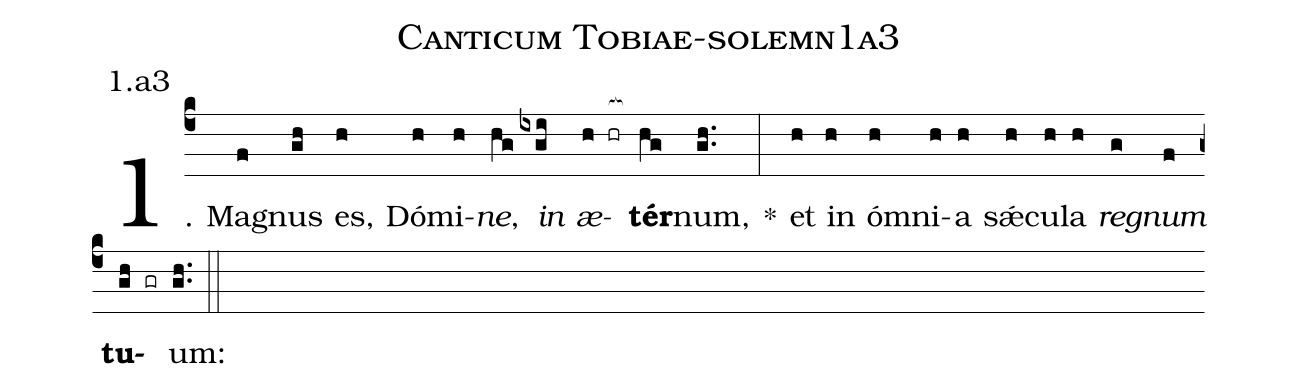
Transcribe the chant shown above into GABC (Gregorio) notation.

name: Canticum Tobiae-solemn1a3;
annotation: 1.a3;
%%
(c4)1. Ma(f)gnus(gh) es,(h) Dó(h)mi(h)<i>ne</i>,(hg) <i>in</i>(ixgi) <i>æ</i>(h hr[ocb:1{])<b>tér</b>(hg[ocb:0}])num,(gh..) *(:) et(h) in(h) óm(h)ni(h)a(h) sǽ(h)cu(h)la(h) <i>re</i>(g)<i>gnum</i>(f) <b>tu</b>(gh gr)um:(gh..) (::)
